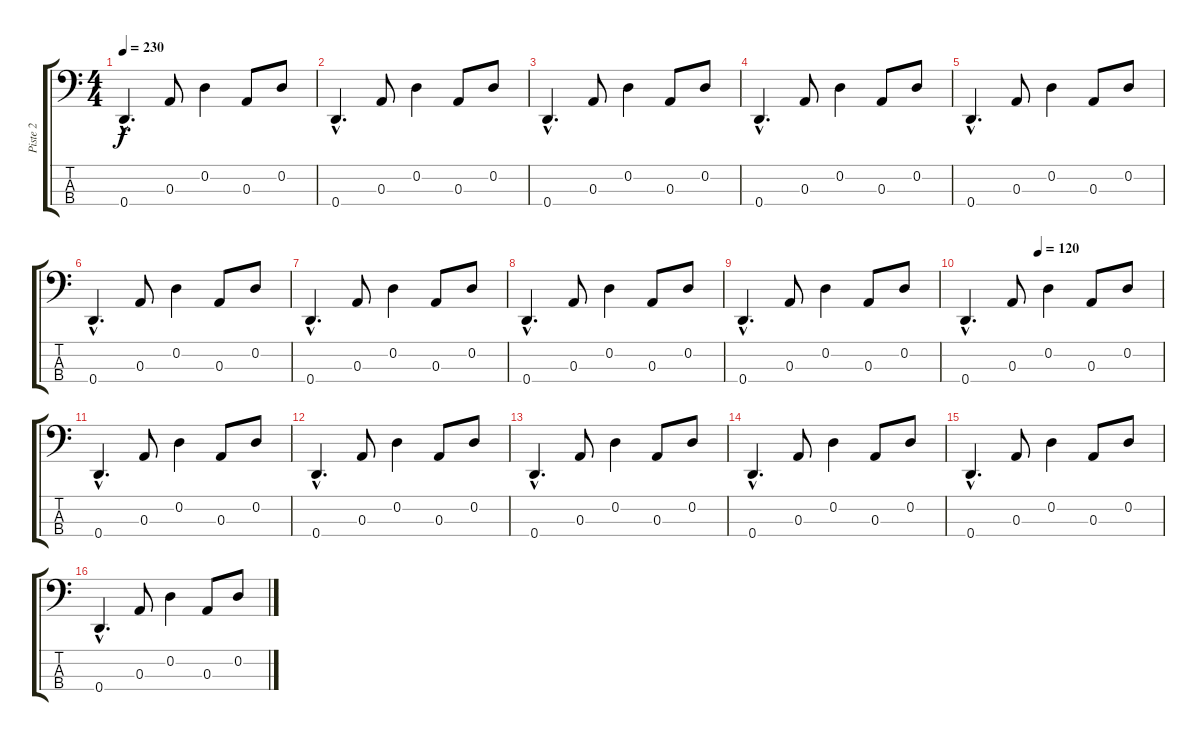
\track ("Piste 2" "Piste 2") {instrument electricbasspick}
\staff {score tabs}
\tuning (G2 D2 A1 D1) {hide}
\ts (4 4)
\tempo 230
\clef f4
\ks c
0.4{hac}.4{d dy f} 0.3.8 0.2.4 0.3.8 0.2.8 |
0.4{hac}.4{d} 0.3.8 0.2.4 0.3.8 0.2.8 |
0.4{hac}.4{d} 0.3.8 0.2.4 0.3.8 0.2.8 |
0.4{hac}.4{d} 0.3.8 0.2.4 0.3.8 0.2.8 |
0.4{hac}.4{d} 0.3.8 0.2.4 0.3.8 0.2.8 |
0.4{hac}.4{d} 0.3.8 0.2.4 0.3.8 0.2.8 |
0.4{hac}.4{d} 0.3.8 0.2.4 0.3.8 0.2.8 |
0.4{hac}.4{d} 0.3.8 0.2.4 0.3.8 0.2.8 |
0.4{hac}.4{d} 0.3.8 0.2.4 0.3.8 0.2.8 |
\tempo (120 0.375)
0.4{hac}.4{d} 0.3.8 0.2.4 0.3.8 0.2.8 |
0.4{hac}.4{d} 0.3.8 0.2.4 0.3.8 0.2.8 |
0.4{hac}.4{d} 0.3.8 0.2.4 0.3.8 0.2.8 |
0.4{hac}.4{d} 0.3.8 0.2.4 0.3.8 0.2.8 |
0.4{hac}.4{d} 0.3.8 0.2.4 0.3.8 0.2.8 |
0.4{hac}.4{d} 0.3.8 0.2.4 0.3.8 0.2.8 |
0.4{hac}.4{d} 0.3.8 0.2.4 0.3.8 0.2.8
